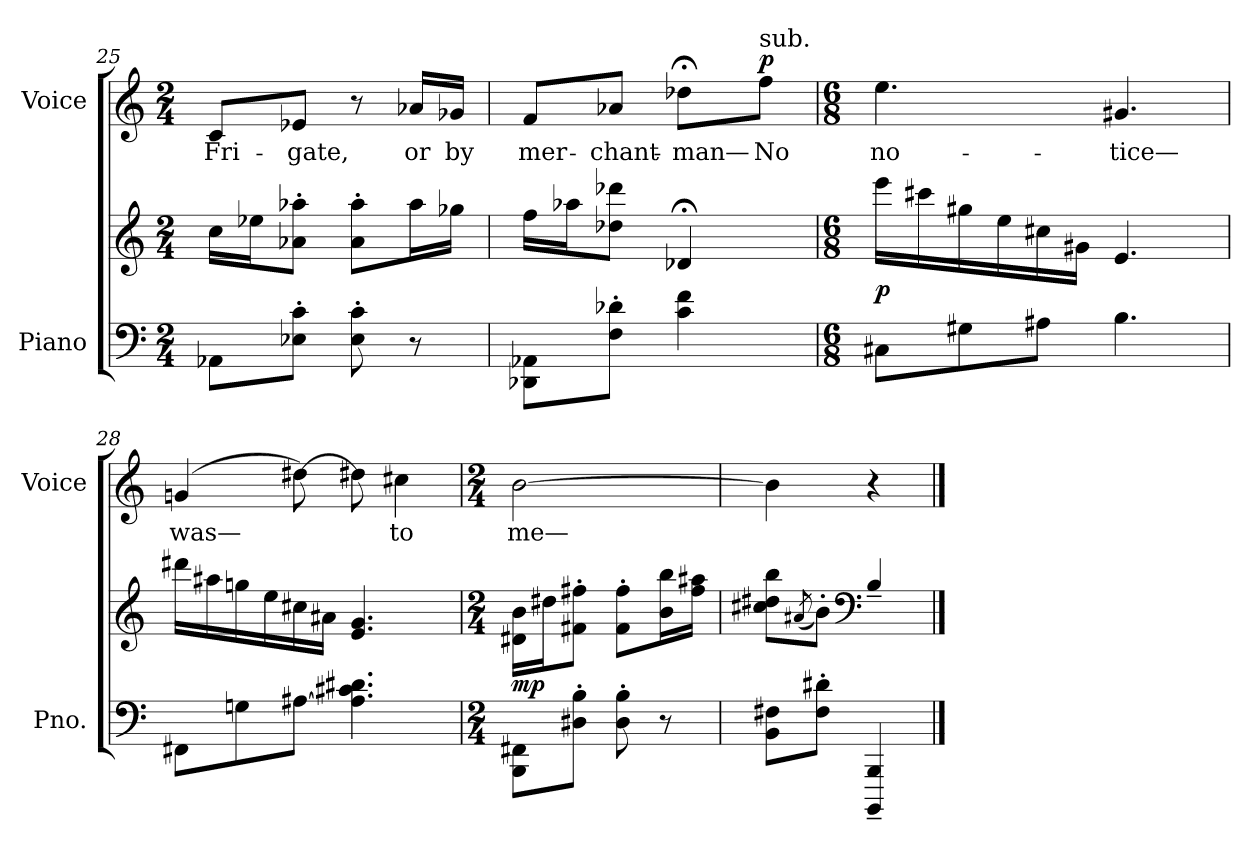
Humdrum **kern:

**kern	**kern	**dynam	**kern	**text	**dynam
*part2	*part2	*part2	*part1	*part1	*part1
*staff3	*staff2	*staff2/3	*staff1	*staff1	*staff1
*I"Piano	*	*	*I"Voice	*	*
*I'Pno.	*	*	*I'Voice	*	*
*clefF4	*clefG2	*	*clefG2	*	*
*k[]	*k[]	*	*k[]	*	*
*M2/4	*M2/4	*	*M2/4	*	*
=25	=25	=25	=25	=25	=25
!	!	!	!	!LO:LY:b:color=#000000	!
8AA-Xi\L	16cci\LL	.	8ci/L	Fri-	.
.	16ee-Xi\J	.	.	.	.
!	!	!	!	!LO:LY:b:color=#000000	!
8E-Xi\' 8ci'J	8a-Xi\' 8aa-Xi'J	.	8e-Xi/J	-gate,	.
8E-i\' 8ci'	8a-i\' 8aa-i'L	.	8r	.	.
!	!	!	!	!LO:LY:b:color=#000000	!
8r	16aa-i\L	.	16a-Xi/LL	or	.
!	!	!	!	!LO:LY:b:color=#000000	!
.	16gg-Xi\JJ	.	16g-Xi/JJ	by	.
=26	=26	=26	=26	=26	=26
!	!	!	!	!LO:LY:b:color=#000000	!
8DD-Xi\ 8AA-XiL	16ffi\LL	.	8fi/L	mer-	.
.	16aa-Xi\J	.	.	.	.
!	!	!	!	!LO:LY:b:color=#000000	!
8Fi\' 8d-Xi'J	8dd-Xi\ 8ddd-XiJ	.	8a-Xi/J	-chant-	.
!	!	!	!	!LO:LY:b:color=#000000	!
4ci\ 4fi	4d-X;i/	.	8dd-X;i\L	-man—	.
!	!	!	!LO:TX:a:t=sub.	!	!
!	!	!	!	!LO:LY:b:color=#000000	!
.	.	.	8ffi\J	No	p
!!LO:LB:g=z
=27	=27	=27	=27	=27	=27
*M6/8	*M6/8	*	*M6/8	*	*
!	!	!	!	!LO:LY:b:color=#000000	!
8C#Xi\L	16eeei\LL	p	4.eei\	no-	.
.	16ccc#Xi\	.	.	.	.
8G#Xi\	16gg#Xi\	.	.	.	.
.	16eei\	.	.	.	.
8A#Xi\J	16cc#Xi\	.	.	.	.
.	16g#Xi\JJ	.	.	.	.
!	!	!	!	!LO:LY:b:color=#000000	!
4.Bi\	4.ei/	.	4.g#Xi/	-tice—	.
=28	=28	=28	=28	=28	=28
!	!	!	!	!LO:LY:b:color=#000000	!
8FF#Xi\L	16ddd#Xi\LL	.	(4gni/	was—	.
.	16aa#Xi\	.	.	.	.
8Gni\	16ggni\	.	.	.	.
.	16eei\	.	.	.	.
[<8A#Xi\J	16cc#Xi\	.	[>8dd#Xi\)	.	.
.	16a#Xi\JJ	.	.	.	.
4.A#i\] 4.c#Xi 4.d#Xi	4.ei/ 4.gi	.	8dd#Xi\]	.	.
!	!	!	!	!LO:LY:b:color=#000000	!
.	.	.	4cc#Xi\	to	.
!!LO:LB:g=z
=29	=29	=29	=29	=29	=29
*M2/4	*M2/4	*	*M2/4	*	*
!	!	!	!	!LO:LY:b:color=#000000	!
8BBBi\ 8FF#XiL	16d#Xi\ 16biLL	mp	[>2bi\	me—	.
.	16dd#Xi\J	.	.	.	.
8D#Xi\' 8Bi'J	8f#Xi\' 8ff#Xi'J	.	.	.	.
8D#i\' 8Bi'	8f#i\' 8ff#i'L	.	.	.	.
8r	16bi\ 16bbiL	.	.	.	.
.	16ff#i\ 16aa#XiJJ	.	.	.	.
=30	=30	=30	=30	=30	=30
8BBi\ 8F#XiL	8cc#Xi\ 8dd#Xi 8bbiL	.	4bi\]	.	.
.	(8qa#Xi/	.	.	.	.
*X8ba	*	*	*	*	*
8F#i\' 8d#Xi'J	8b'i\J)	.	.	.	.
*	*clefF4	*	*	*	*
*	*8ba	*	*	*	*
4BBBBi/~ 4BBBi~	4BB~i/	.	4r	.	.
==	==	==	==	==	==
*-	*-	*-	*-	*-	*-
